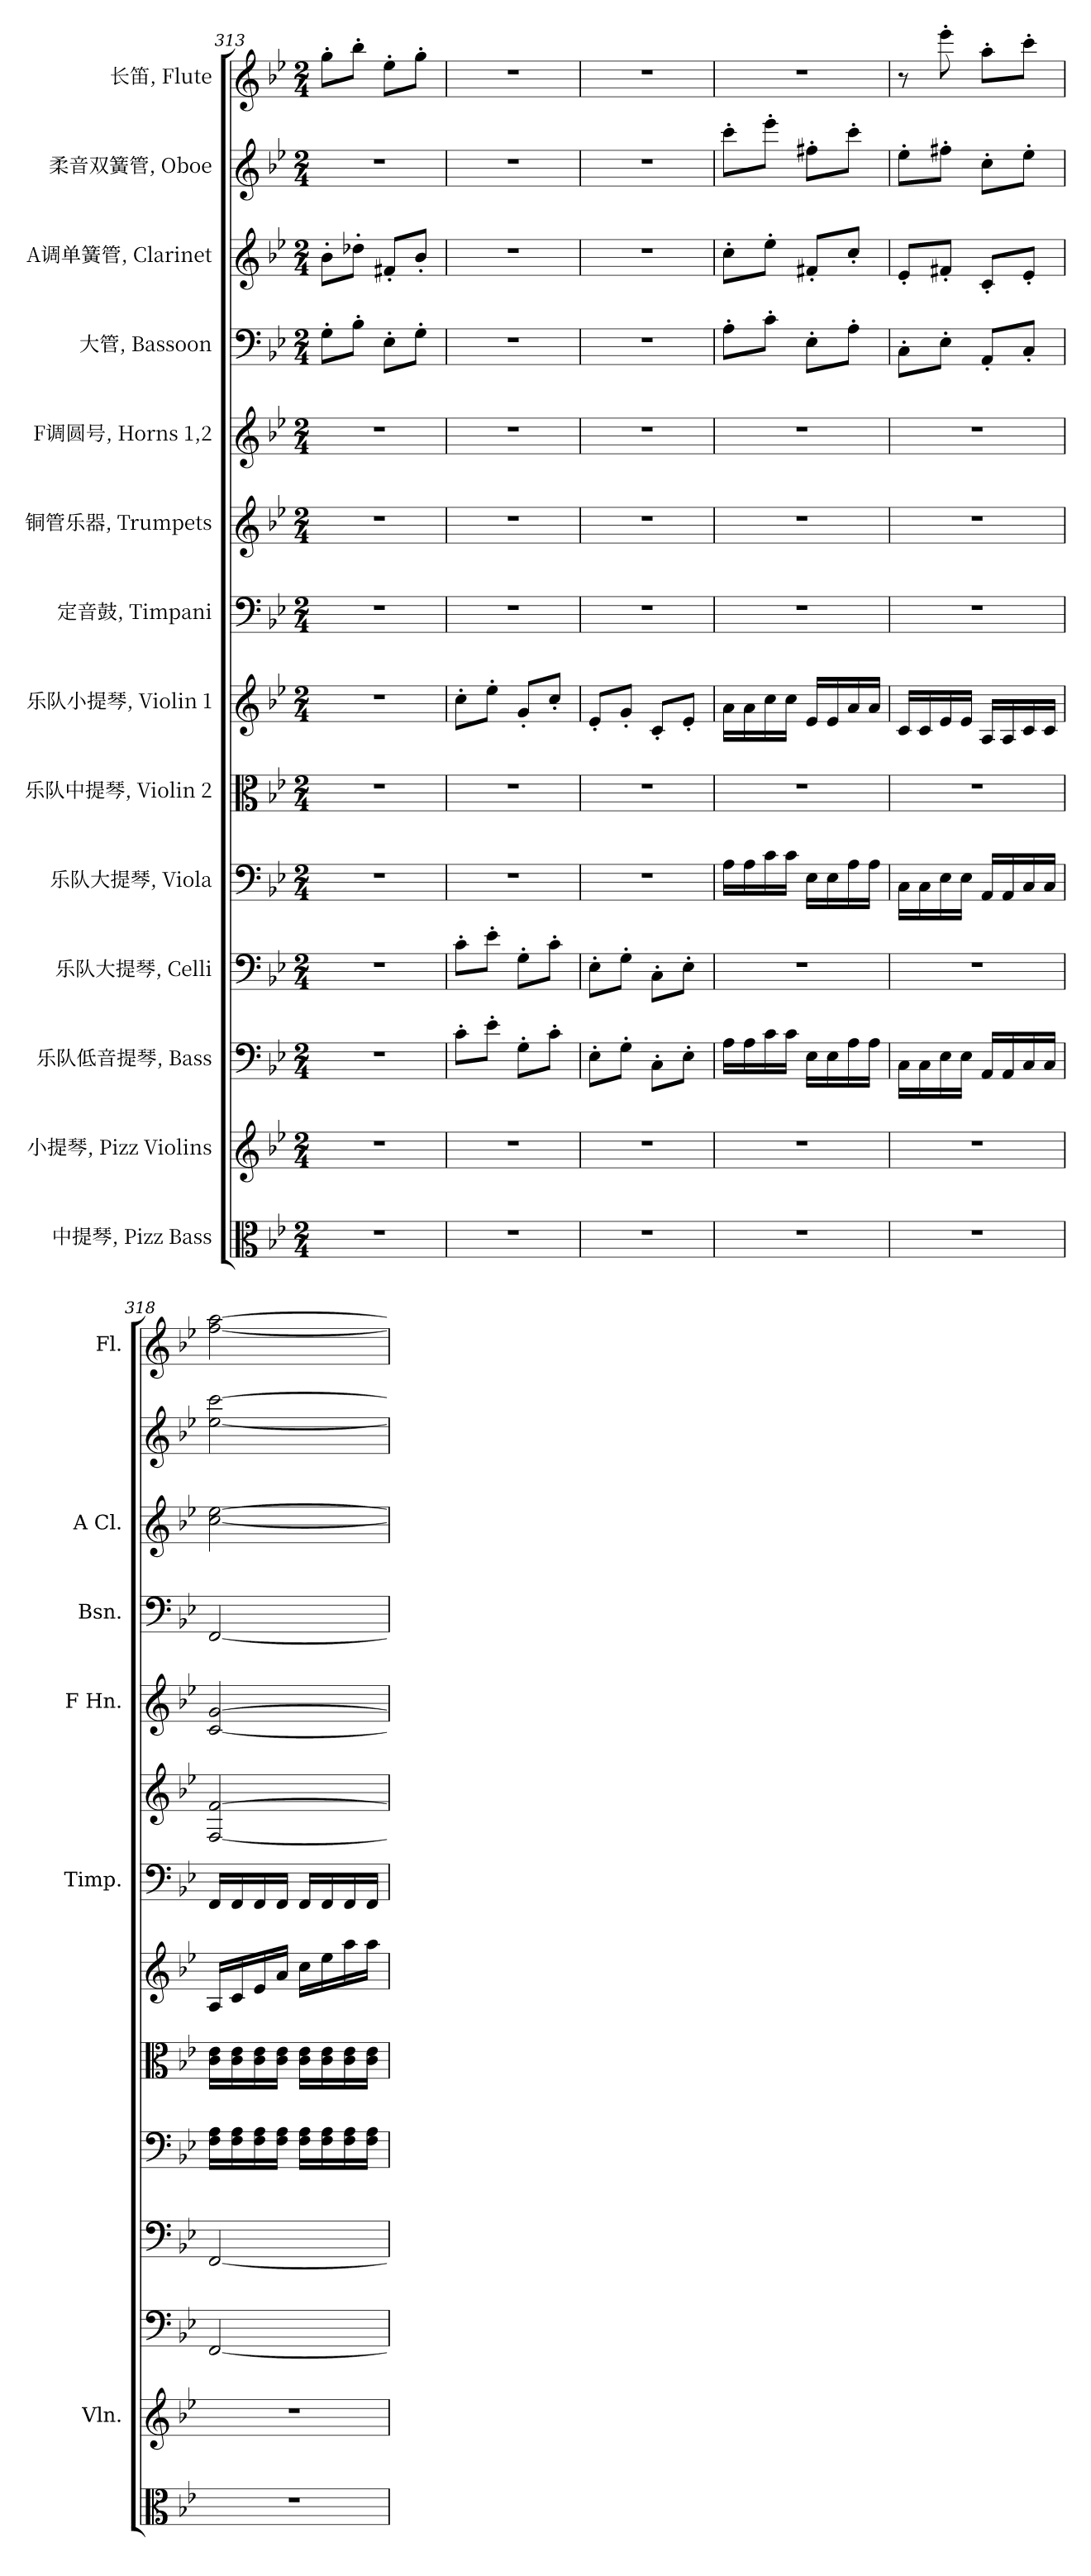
**kern	**kern	**kern	**kern	**kern	**kern	**kern	**kern	**kern	**kern	**kern	**kern	**kern	**kern
*part14	*part13	*part12	*part11	*part10	*part9	*part8	*part7	*part6	*part5	*part4	*part3	*part2	*part1
*staff14	*staff13	*staff12	*staff11	*staff10	*staff9	*staff8	*staff7	*staff6	*staff5	*staff4	*staff3	*staff2	*staff1
*I"中提琴, Pizz Bass	*I"小提琴, Pizz Violins	*I"乐队低音提琴, Bass	*I"乐队大提琴, Celli	*I"乐队大提琴, Viola	*I"乐队中提琴, Violin 2	*I"乐队小提琴, Violin 1	*I"定音鼓, Timpani	*I"铜管乐器, Trumpets	*I"F调圆号, Horns 1,2	*I"大管, Bassoon	*I"A调单簧管, Clarinet	*I"柔音双簧管, Oboe	*I"长笛, Flute
*	*I'Vln.	*	*	*	*	*	*I'Timp.	*	*I'F Hn.	*I'Bsn.	*I'A Cl.	*	*I'Fl.
*clefC3	*clefG2	*clefF4	*clefF4	*clefF4	*clefC3	*clefG2	*clefF4	*clefG2	*clefG2	*clefF4	*clefG2	*clefG2	*clefG2
*	*	*ITrd7c12	*	*	*	*	*	*	*ITrd4c7	*	*ITrd2c3	*ITrd2c3	*
*k[b-e-]	*k[b-e-]	*k[b-e-]	*k[b-e-]	*k[b-e-]	*k[b-e-]	*k[b-e-]	*k[b-e-]	*k[b-e-]	*k[b-e-a-]	*k[b-e-]	*k[f#]	*k[f#]	*k[b-e-]
*M2/4	*M2/4	*M2/4	*M2/4	*M2/4	*M2/4	*M2/4	*M2/4	*M2/4	*M2/4	*M2/4	*M2/4	*M2/4	*M2/4
=313	=313	=313	=313	=313	=313	=313	=313	=313	=313	=313	=313	=313	=313
2r	2r	2r	2r	2r	2r	2r	2r	2r	2r	8G'\L	8g'\L	2r	8gg'\L
.	.	.	.	.	.	.	.	.	.	8B-'\J	8b-X'\J	.	8bb-'\J
.	.	.	.	.	.	.	.	.	.	8E-'\L	8d#X'/L	.	8ee-'\L
.	.	.	.	.	.	.	.	.	.	8G'\J	8g'/J	.	8gg'\J
=314	=314	=314	=314	=314	=314	=314	=314	=314	=314	=314	=314	=314	=314
2r	2r	8C'\L	8c'\L	2r	2r	8cc'\L	2r	2r	2r	2r	2r	2r	2r
.	.	8E-'\J	8e-'\J	.	.	8ee-'\J	.	.	.	.	.	.	.
.	.	8GG'\L	8G'\L	.	.	8g'/L	.	.	.	.	.	.	.
.	.	8C'\J	8c'\J	.	.	8cc'/J	.	.	.	.	.	.	.
=315	=315	=315	=315	=315	=315	=315	=315	=315	=315	=315	=315	=315	=315
2r	2r	8EE-'\L	8E-'\L	2r	2r	8e-'/L	2r	2r	2r	2r	2r	2r	2r
.	.	8GG'\J	8G'\J	.	.	8g'/J	.	.	.	.	.	.	.
.	.	8CC'\L	8C'\L	.	.	8c'/L	.	.	.	.	.	.	.
.	.	8EE-'\J	8E-'\J	.	.	8e-'/J	.	.	.	.	.	.	.
!!LO:PB:g=z
=316	=316	=316	=316	=316	=316	=316	=316	=316	=316	=316	=316	=316	=316
2r	2r	16AA\LL	2r	16A\LL	2r	16a\LL	2r	2r	2r	8A'\L	8a'\L	8aa'\L	2r
.	.	16AA\	.	16A\	.	16a\	.	.	.	.	.	.	.
.	.	16C\	.	16c\	.	16cc\	.	.	.	8c'\J	8cc'\J	8ccc'\J	.
.	.	16C\JJ	.	16c\JJ	.	16cc\JJ	.	.	.	.	.	.	.
.	.	16EE-\LL	.	16E-\LL	.	16e-/LL	.	.	.	8E-'\L	8d#X'/L	8dd#X'\L	.
.	.	16EE-\	.	16E-\	.	16e-/	.	.	.	.	.	.	.
.	.	16AA\	.	16A\	.	16a/	.	.	.	8A'\J	8a'/J	8aa'\J	.
.	.	16AA\JJ	.	16A\JJ	.	16a/JJ	.	.	.	.	.	.	.
=317	=317	=317	=317	=317	=317	=317	=317	=317	=317	=317	=317	=317	=317
2r	2r	16CC\LL	2r	16C\LL	2r	16c/LL	2r	2r	2r	8C'\L	8c'/L	8cc'\L	8r
.	.	16CC\	.	16C\	.	16c/	.	.	.	.	.	.	.
.	.	16EE-\	.	16E-\	.	16e-/	.	.	.	8E-'\J	8d#X'/J	8dd#X'\J	8eee-'\
.	.	16EE-\JJ	.	16E-\JJ	.	16e-/JJ	.	.	.	.	.	.	.
.	.	16AAA/LL	.	16AA/LL	.	16A/LL	.	.	.	8AA'/L	8A'/L	8a'\L	8aa'\L
.	.	16AAA/	.	16AA/	.	16A/	.	.	.	.	.	.	.
.	.	16CC/	.	16C/	.	16c/	.	.	.	8C'/J	8c'/J	8cc'\J	8ccc'\J
.	.	16CC/JJ	.	16C/JJ	.	16c/JJ	.	.	.	.	.	.	.
=318	=318	=318	=318	=318	=318	=318	=318	=318	=318	=318	=318	=318	=318
2r	2r	[2FFF/	[2FF/	16F\ 16A\LL	16c\ 16e-\LL	16A/LL	16FF/LL	[2F/ [2f/	[2F/ [2c/	[2FF/	[2a\ [2cc\	[2cc\ [2aa\	[2ff\ [2aa\
.	.	.	.	16F\ 16A\	16c\ 16e-\	16c/	16FF/	.	.	.	.	.	.
.	.	.	.	16F\ 16A\	16c\ 16e-\	16e-/	16FF/	.	.	.	.	.	.
.	.	.	.	16F\ 16A\JJ	16c\ 16e-\JJ	16a/JJ	16FF/JJ	.	.	.	.	.	.
.	.	.	.	16F\ 16A\LL	16c\ 16e-\LL	16cc\LL	16FF/LL	.	.	.	.	.	.
.	.	.	.	16F\ 16A\	16c\ 16e-\	16ee-\	16FF/	.	.	.	.	.	.
.	.	.	.	16F\ 16A\	16c\ 16e-\	16aa\	16FF/	.	.	.	.	.	.
.	.	.	.	16F\ 16A\JJ	16c\ 16e-\JJ	16aa\JJ	16FF/JJ	.	.	.	.	.	.
=	=	=	=	=	=	=	=	=	=	=	=	=	=
*-	*-	*-	*-	*-	*-	*-	*-	*-	*-	*-	*-	*-	*-
